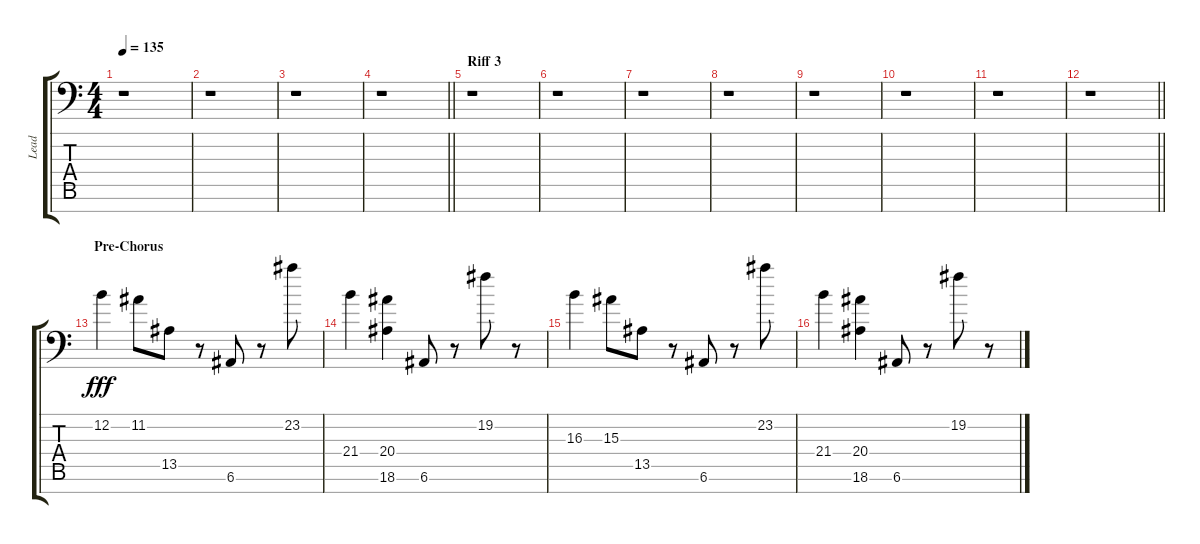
\track ("Lead" "Lead") {instrument lead2sawtooth}
\staff {score tabs}
\tuning (C8 B3 G3 D3 A2 E2 C-1) {hide}
\ts (4 4)
\tempo 135
\clef f4
\ks c
r.1{dy fff} |
r.1 |
r.1 |
\barLineRight lightlight
r.1 |
\section ("" "Riff 3")
r.1 |
r.1 |
r.1 |
r.1 |
r.1 |
r.1 |
r.1 |
\barLineRight lightlight
r.1 |
\section ("" "Pre-Chorus")
12.2.4 11.2.8 13.5.8 r.8 6.6.8 r.8 23.2.8 |
21.4.4 (20.4 18.6).4 6.6.8 r.8 19.2.8 r.8 |
16.3.4 15.3.8 13.5.8 r.8 6.6.8 r.8 23.2.8 |
21.4.4 (20.4 18.6).4 6.6.8 r.8 19.2.8 r.8
